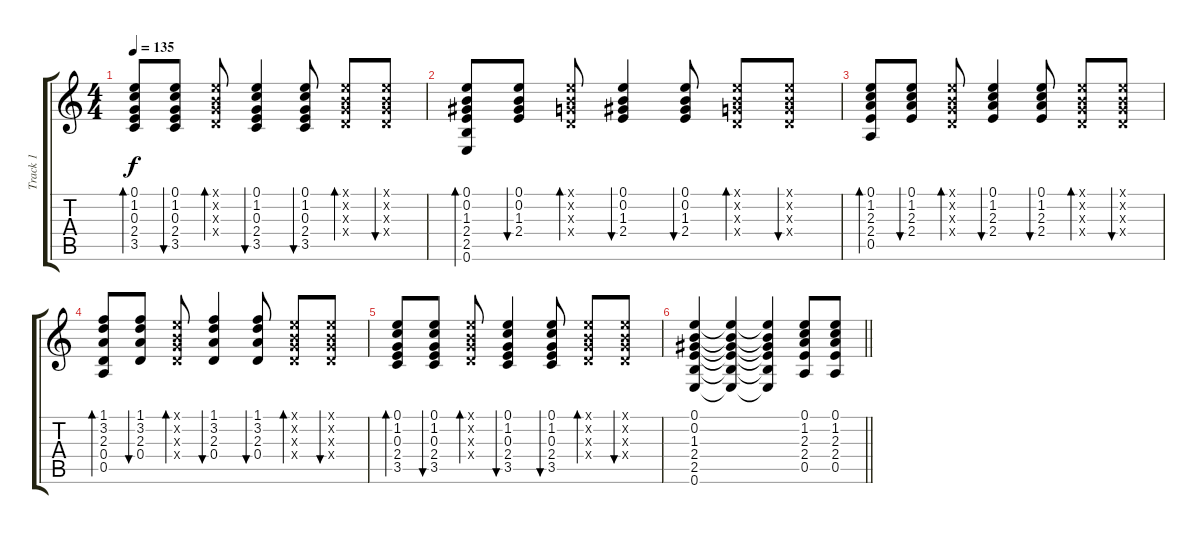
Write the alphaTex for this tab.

\track ("Track 1" "Track 1") {instrument acousticguitarsteel}
\staff {score tabs}
\tuning (E4 B3 G3 D3 A2 E2) {hide}
\ts (4 4)
\tempo 135
\clef g2
\ks c
(0.1 1.2 0.3 2.4 3.5).8{bd 60 dy f} (0.1 1.2 0.3 2.4 3.5).8{bu 60} (0.1{x} 0.2{x} 0.3{x} 0.4{x}).8{bd 60} (0.1 1.2 0.3 2.4 3.5).4{bu 60} (0.1 1.2 0.3 2.4 3.5).8{bu 60} (0.1{x} 0.2{x} 0.3{x} 0.4{x}).8{bd 60} (0.1{x} 0.2{x} 0.3{x} 0.4{x}).8{bu 60} |
(0.1 0.2 1.3 2.4 2.5 0.6).8{bd 60} (0.1 0.2 1.3 2.4).8{bu 60} (0.1{x} 0.2{x} 0.3{x} 0.4{x}).8{bd 60} (0.1 0.2 1.3 2.4).4{bu 60} (0.1 0.2 1.3 2.4).8{bu 60} (0.1{x} 0.2{x} 0.3{x} 0.4{x}).8{bd 60} (0.1{x} 0.2{x} 0.3{x} 0.4{x}).8{bu 60} |
(0.1 1.2 2.3 2.4 0.5).8{bd 60} (0.1 1.2 2.3 2.4).8{bu 60} (0.1{x} 0.2{x} 0.3{x} 0.4{x}).8{bd 60} (0.1 1.2 2.3 2.4).4{bu 60} (0.1 1.2 2.3 2.4).8{bu 60} (0.1{x} 0.2{x} 0.3{x} 0.4{x}).8{bd 60} (0.1{x} 0.2{x} 0.3{x} 0.4{x}).8{bu 60} |
(1.1 3.2 2.3 0.4 0.5).8{bd 60} (1.1 3.2 2.3 0.4).8{bu 60} (0.1{x} 0.2{x} 0.3{x} 0.4{x}).8{bd 60} (1.1 3.2 2.3 0.4).4{bu 60} (1.1 3.2 2.3 0.4).8{bu 60} (0.1{x} 0.2{x} 0.3{x} 0.4{x}).8{bd 60} (0.1{x} 0.2{x} 0.3{x} 0.4{x}).8{bu 60} |
(0.1 1.2 0.3 2.4 3.5).8{bd 60} (0.1 1.2 0.3 2.4 3.5).8{bu 60} (0.1{x} 0.2{x} 0.3{x} 0.4{x}).8{bd 60} (0.1 1.2 0.3 2.4 3.5).4{bu 60} (0.1 1.2 0.3 2.4 3.5).8{bu 60} (0.1{x} 0.2{x} 0.3{x} 0.4{x}).8{bd 60} (0.1{x} 0.2{x} 0.3{x} 0.4{x}).8{bu 60} |
\barLineRight lightlight
(0.1 0.2 1.3 2.4 2.5 0.6).4 (0.1{t} 0.2{t} 1.3{t} 2.4{t} 2.5{t} 0.6{t}).4 (0.1{t} 0.2{t} 1.3{t} 2.4{t} 2.5{t} 0.6{t}).4 (0.1 1.2 2.3 2.4 0.5).8 (0.1 1.2 2.3 2.4 0.5).8
